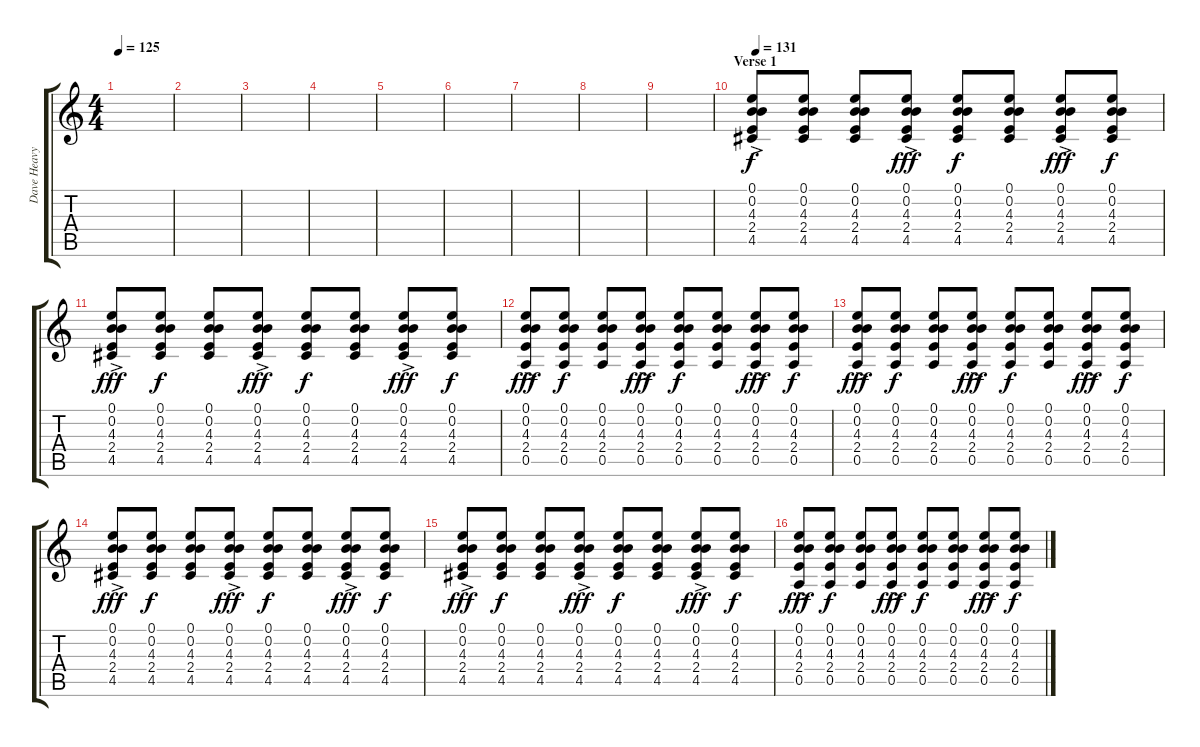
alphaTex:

\track ("Dave Heavy" "Dave Heavy") {instrument distortionguitar}
\staff {score tabs}
\tuning (E4 B3 G3 D3 A2 E2) {hide}
\ts (4 4)
\tempo 125
\clef g2
\ks c
|
|
|
|
|
|
|
|
|
\section ("" "Verse 1")
\tempo 131
(0.1{ac} 0.2{ac} 4.3{ac} 2.4{ac} 4.5{ac}).8 (0.1 0.2 4.3 2.4 4.5).8{dy f} (0.1 0.2 4.3 2.4 4.5).8 (0.1{ac} 0.2{ac} 4.3{ac} 2.4{ac} 4.5{ac}).8{dy fff} (0.1 0.2 4.3 2.4 4.5).8{dy f} (0.1 0.2 4.3 2.4 4.5).8 (0.1{ac} 0.2{ac} 4.3{ac} 2.4{ac} 4.5{ac}).8{dy fff} (0.1 0.2 4.3 2.4 4.5).8{dy f} |
(0.1{ac} 0.2{ac} 4.3{ac} 2.4{ac} 4.5{ac}).8{dy fff} (0.1 0.2 4.3 2.4 4.5).8{dy f} (0.1 0.2 4.3 2.4 4.5).8 (0.1{ac} 0.2{ac} 4.3{ac} 2.4{ac} 4.5{ac}).8{dy fff} (0.1 0.2 4.3 2.4 4.5).8{dy f} (0.1 0.2 4.3 2.4 4.5).8 (0.1{ac} 0.2{ac} 4.3{ac} 2.4{ac} 4.5{ac}).8{dy fff} (0.1 0.2 4.3 2.4 4.5).8{dy f} |
(0.1{ac} 0.2{ac} 4.3{ac} 2.4{ac} 0.5{ac}).8{dy fff} (0.1 0.2 4.3 2.4 0.5).8{dy f} (0.1 0.2 4.3 2.4 0.5).8 (0.1{ac} 0.2{ac} 4.3{ac} 2.4{ac} 0.5{ac}).8{dy fff} (0.1 0.2 4.3 2.4 0.5).8{dy f} (0.1 0.2 4.3 2.4 0.5).8 (0.1{ac} 0.2{ac} 4.3{ac} 2.4{ac} 0.5{ac}).8{dy fff} (0.1 0.2 4.3 2.4 0.5).8{dy f} |
(0.1{ac} 0.2{ac} 4.3{ac} 2.4{ac} 0.5{ac}).8{dy fff} (0.1 0.2 4.3 2.4 0.5).8{dy f} (0.1 0.2 4.3 2.4 0.5).8 (0.1{ac} 0.2{ac} 4.3{ac} 2.4{ac} 0.5{ac}).8{dy fff} (0.1 0.2 4.3 2.4 0.5).8{dy f} (0.1 0.2 4.3 2.4 0.5).8 (0.1{ac} 0.2{ac} 4.3{ac} 2.4{ac} 0.5{ac}).8{dy fff} (0.1 0.2 4.3 2.4 0.5).8{dy f} |
(0.1{ac} 0.2{ac} 4.3{ac} 2.4{ac} 4.5{ac}).8{dy fff} (0.1 0.2 4.3 2.4 4.5).8{dy f} (0.1 0.2 4.3 2.4 4.5).8 (0.1{ac} 0.2{ac} 4.3{ac} 2.4{ac} 4.5{ac}).8{dy fff} (0.1 0.2 4.3 2.4 4.5).8{dy f} (0.1 0.2 4.3 2.4 4.5).8 (0.1{ac} 0.2{ac} 4.3{ac} 2.4{ac} 4.5{ac}).8{dy fff} (0.1 0.2 4.3 2.4 4.5).8{dy f} |
(0.1{ac} 0.2{ac} 4.3{ac} 2.4{ac} 4.5{ac}).8{dy fff} (0.1 0.2 4.3 2.4 4.5).8{dy f} (0.1 0.2 4.3 2.4 4.5).8 (0.1{ac} 0.2{ac} 4.3{ac} 2.4{ac} 4.5{ac}).8{dy fff} (0.1 0.2 4.3 2.4 4.5).8{dy f} (0.1 0.2 4.3 2.4 4.5).8 (0.1{ac} 0.2{ac} 4.3{ac} 2.4{ac} 4.5{ac}).8{dy fff} (0.1 0.2 4.3 2.4 4.5).8{dy f} |
(0.1{ac} 0.2{ac} 4.3{ac} 2.4{ac} 0.5{ac}).8{dy fff} (0.1 0.2 4.3 2.4 0.5).8{dy f} (0.1 0.2 4.3 2.4 0.5).8 (0.1{ac} 0.2{ac} 4.3{ac} 2.4{ac} 0.5{ac}).8{dy fff} (0.1 0.2 4.3 2.4 0.5).8{dy f} (0.1 0.2 4.3 2.4 0.5).8 (0.1{ac} 0.2{ac} 4.3{ac} 2.4{ac} 0.5{ac}).8{dy fff} (0.1 0.2 4.3 2.4 0.5).8{dy f}
